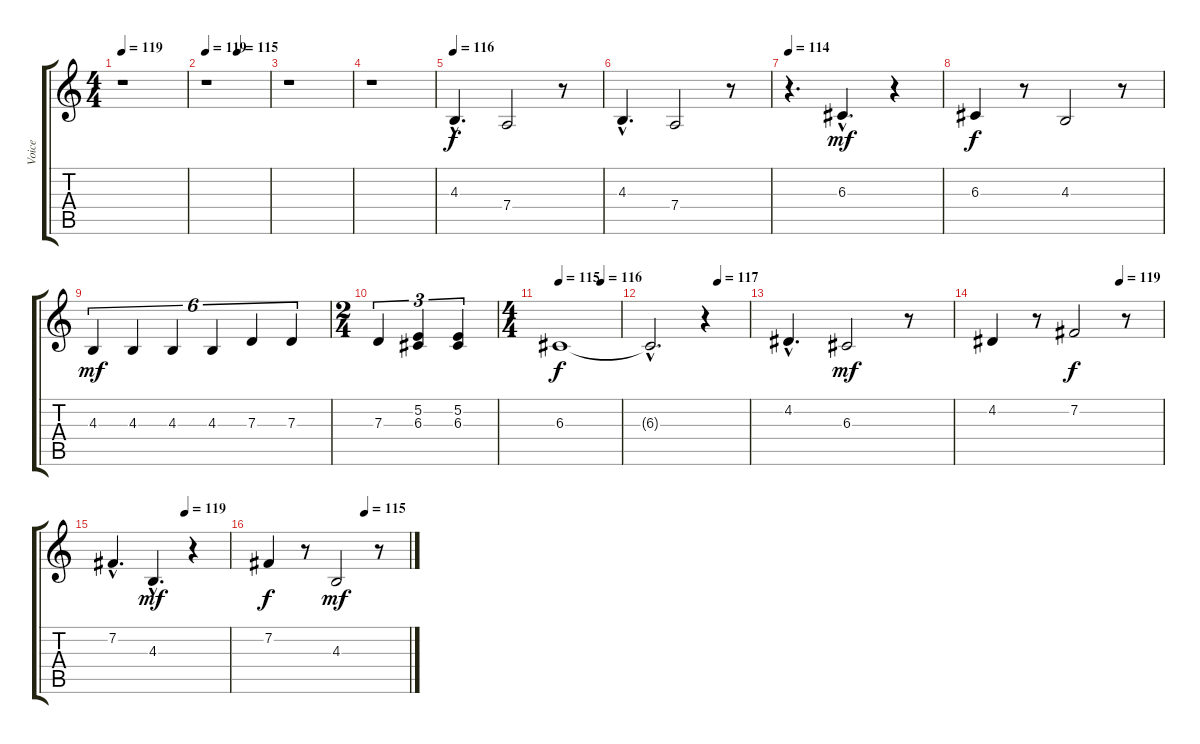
\track ("Voice" "Voice") {instrument choiraahs}
\staff {score tabs}
\tuning (E4 B3 G3 D3 A2 E2) {hide}
\ts (4 4)
\tempo 119
\clef g2
\ks c
r.1{dy mf} |
\tempo 119
\tempo (115 0.5)
r.1 |
r.1 |
r.1 |
\tempo 116
4.3{hac}.4{d dy f} 7.4.2 r.8 |
4.3{hac}.4{d} 7.4.2 r.8 |
\tempo 114
r.4{d} 6.3{hac}.4{d dy mf} r.4 |
6.3.4{dy f} r.8 4.3.2 r.8 |
4.3.4{tu (6 4) dy mf} 4.3.4{tu (6 4)} 4.3.4{tu (6 4)} 4.3.4{tu (6 4)} 7.3.4{tu (6 4)} 7.3.4{tu (6 4)} |
\ts (2 4)
7.3.4{tu (3 2)} (5.2 6.3).4{tu (3 2)} (5.2 6.3).4{tu (3 2)} |
\ts (4 4)
\tempo 115
\tempo (116 0.6875)
6.3.1{dy f} |
\tempo (117 0.6875)
6.3{hac t}.2{d} r.4 |
4.2{hac}.4{d} 6.3.2{dy mf} r.8 |
\tempo (119 0.75)
4.2.4 r.8 7.2.2{dy f} r.8 |
\tempo (119 0.625)
7.2{hac}.4{d} 4.3{hac}.4{d dy mf} r.4 |
\tempo (115 0.6875)
7.2.4{dy f} r.8 4.3.2{dy mf} r.8
